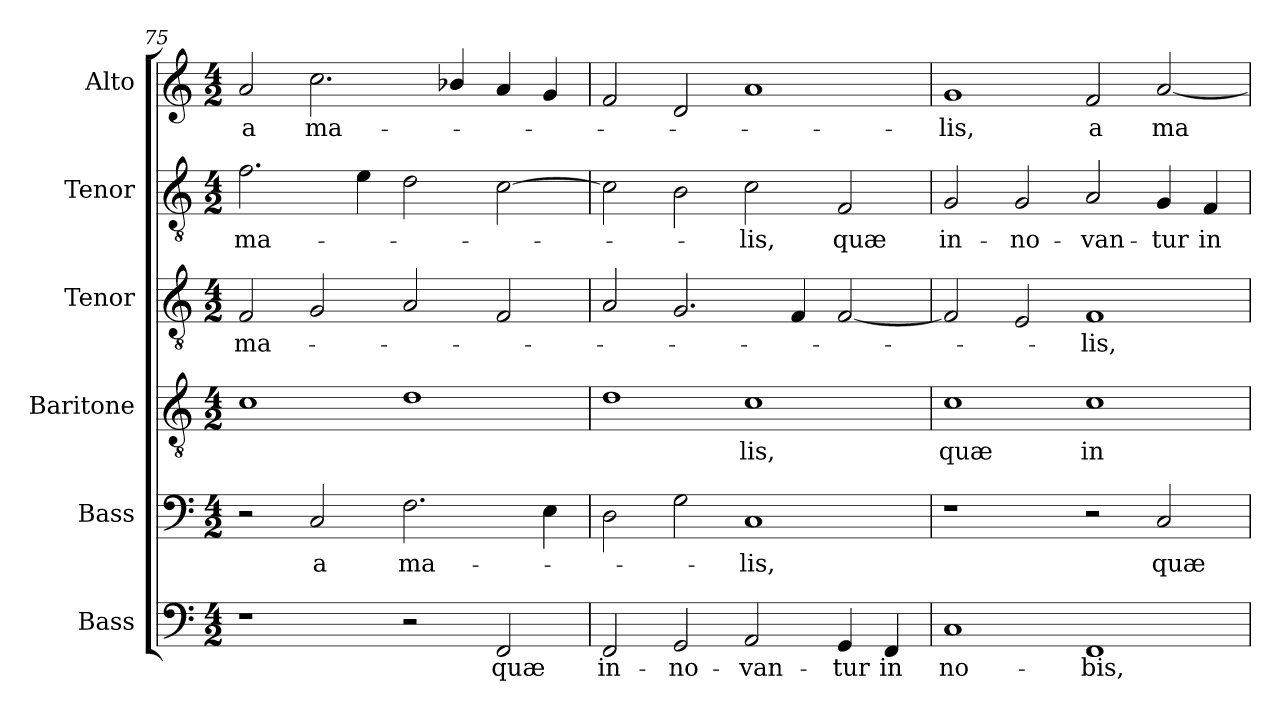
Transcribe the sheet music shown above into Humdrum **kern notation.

**kern	**text	**kern	**text	**kern	**text	**kern	**text	**kern	**text	**kern	**text
*part6	*part6	*part5	*part5	*part4	*part4	*part3	*part3	*part2	*part2	*part1	*part1
*staff6	*staff6	*staff5	*staff5	*staff4	*staff4	*staff3	*staff3	*staff2	*staff2	*staff1	*staff1
*I"Bass	*	*I"Bass	*	*I"Baritone	*	*I"Tenor	*	*I"Tenor	*	*I"Alto	*
*I'B.	*	*I'B.	*	*I'Bar.	*	*I'T.	*	*I'T.	*	*I'A.	*
*clefF4	*	*clefF4	*	*clefGv2	*	*clefGv2	*	*clefGv2	*	*clefG2	*
*	*	*	*	*ITrd7c12	*	*ITrd7c12	*	*ITrd7c12	*	*	*
*k[]	*	*k[]	*	*k[]	*	*k[]	*	*k[]	*	*k[]	*
*C:	*	*C:	*	*C:	*	*C:	*	*C:	*	*C:	*
*M4/2	*	*M4/2	*	*M4/2	*	*M4/2	*	*M4/2	*	*M4/2	*
=75	=75	=75	=75	=75	=75	=75	=75	=75	=75	=75	=75
!	!	!	!	!	!	!	!LO:LY:b:color=#000000	!	!	!	!
!	!	!	!	!	!	!	!	!	!LO:LY:b:color=#000000	!	!
!	!	!	!	!	!	!	!	!	!	!	!LO:LY:b:color=#000000
1r	.	2r	.	1Ci	.	2FFi/	ma-	2.Fi\	ma-	2ai/	a
!	!	!	!LO:LY:b:color=#000000	!	!	!	!	!	!	!	!
!	!	!	!	!	!	!	!	!	!	!	!LO:LY:b:color=#000000
.	.	2Ci/	a	.	.	2GGi/	.	.	.	2.cci\	ma-
.	.	.	.	.	.	.	.	4Ei\	.	.	.
!	!	!	!LO:LY:b:color=#000000	!	!	!	!	!	!	!	!
2r	.	2.Fi\	ma-	1Di	.	2AAi/	.	2Di\	.	.	.
.	.	.	.	.	.	.	.	.	.	4b-Xi/	.
!	!LO:LY:b:color=#000000	!	!	!	!	!	!	!	!	!	!
2FFi/	quæ	.	.	.	.	2FFi/	.	[2Ci\	.	4ai/	.
.	.	4Ei\	.	.	.	.	.	.	.	4gi/	.
=76	=76	=76	=76	=76	=76	=76	=76	=76	=76	=76	=76
!	!LO:LY:b:color=#000000	!	!	!	!	!	!	!	!	!	!
2FFi/	in-	2Di\	.	1Di	.	2AAi/	.	2Ci\]	.	2fi/	.
!	!LO:LY:b:color=#000000	!	!	!	!	!	!	!	!	!	!
2GGi/	-no-	2Gi\	.	.	.	2.GGi/	.	2BBi\	.	2di/	.
!	!LO:LY:b:color=#000000	!	!	!	!	!	!	!	!	!	!
!	!	!	!LO:LY:b:color=#000000	!	!	!	!	!	!	!	!
!	!	!	!	!	!LO:LY:b:color=#000000	!	!	!	!	!	!
!	!	!	!	!	!	!	!	!	!LO:LY:b:color=#000000	!	!
2AAi/	-van-	1Ci	-lis,	1Ci	-lis,	.	.	2Ci\	-lis,	1ai	.
.	.	.	.	.	.	4FFi/	.	.	.	.	.
!	!LO:LY:b:color=#000000	!	!	!	!	!	!	!	!	!	!
!	!	!	!	!	!	!	!	!	!LO:LY:b:color=#000000	!	!
4GGi/	-tur	.	.	.	.	[2FFi/	.	2FFi/	quæ	.	.
!	!LO:LY:b:color=#000000	!	!	!	!	!	!	!	!	!	!
4FFi/	in	.	.	.	.	.	.	.	.	.	.
=77	=77	=77	=77	=77	=77	=77	=77	=77	=77	=77	=77
!	!LO:LY:b:color=#000000	!	!	!	!	!	!	!	!	!	!
!	!	!	!	!	!LO:LY:b:color=#000000	!	!	!	!	!	!
!	!	!	!	!	!	!	!	!	!LO:LY:b:color=#000000	!	!
!	!	!	!	!	!	!	!	!	!	!	!LO:LY:b:color=#000000
1Ci	no-	1r	.	1Ci	quæ	2FFi/]	.	2GGi/	in-	1gi	-lis,
!	!	!	!	!	!	!	!	!	!LO:LY:b:color=#000000	!	!
.	.	.	.	.	.	2EEi/	.	2GGi/	-no-	.	.
!	!LO:LY:b:color=#000000	!	!	!	!	!	!	!	!	!	!
!	!	!	!	!	!LO:LY:b:color=#000000	!	!	!	!	!	!
!	!	!	!	!	!	!	!LO:LY:b:color=#000000	!	!	!	!
!	!	!	!	!	!	!	!	!	!LO:LY:b:color=#000000	!	!
!	!	!	!	!	!	!	!	!	!	!	!LO:LY:b:color=#000000
1FFi	-bis,	2r	.	1Ci	in-	1FFi	-lis,	2AAi/	-van-	2fi/	a
!	!	!	!LO:LY:b:color=#000000	!	!	!	!	!	!	!	!
!	!	!	!	!	!	!	!	!	!LO:LY:b:color=#000000	!	!
!	!	!	!	!	!	!	!	!	!	!	!LO:LY:b:color=#000000
.	.	2Ci/	quæ	.	.	.	.	4GGi/	-tur	[2ai/	ma-
!	!	!	!	!	!	!	!	!	!LO:LY:b:color=#000000	!	!
.	.	.	.	.	.	.	.	4FFi/	in	.	.
=	=	=	=	=	=	=	=	=	=	=	=
*-	*-	*-	*-	*-	*-	*-	*-	*-	*-	*-	*-
